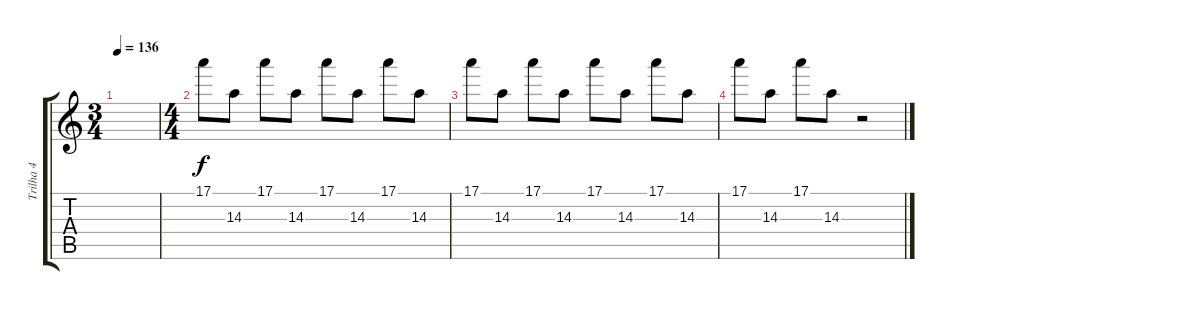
\track ("Trilha 4" "Trilha 4") {instrument distortionguitar}
\staff {score tabs}
\tuning (E4 B3 G3 D3 A2 E2) {hide}
\ts (3 4)
\tempo 136
\clef g2
\ks c
|
\ts (4 4)
17.1.8 14.3.8 17.1.8 14.3.8 17.1.8 14.3.8 17.1.8 14.3.8 |
17.1.8 14.3.8 17.1.8 14.3.8 17.1.8 14.3.8 17.1.8 14.3.8 |
17.1.8 14.3.8 17.1.8 14.3.8 r.2
